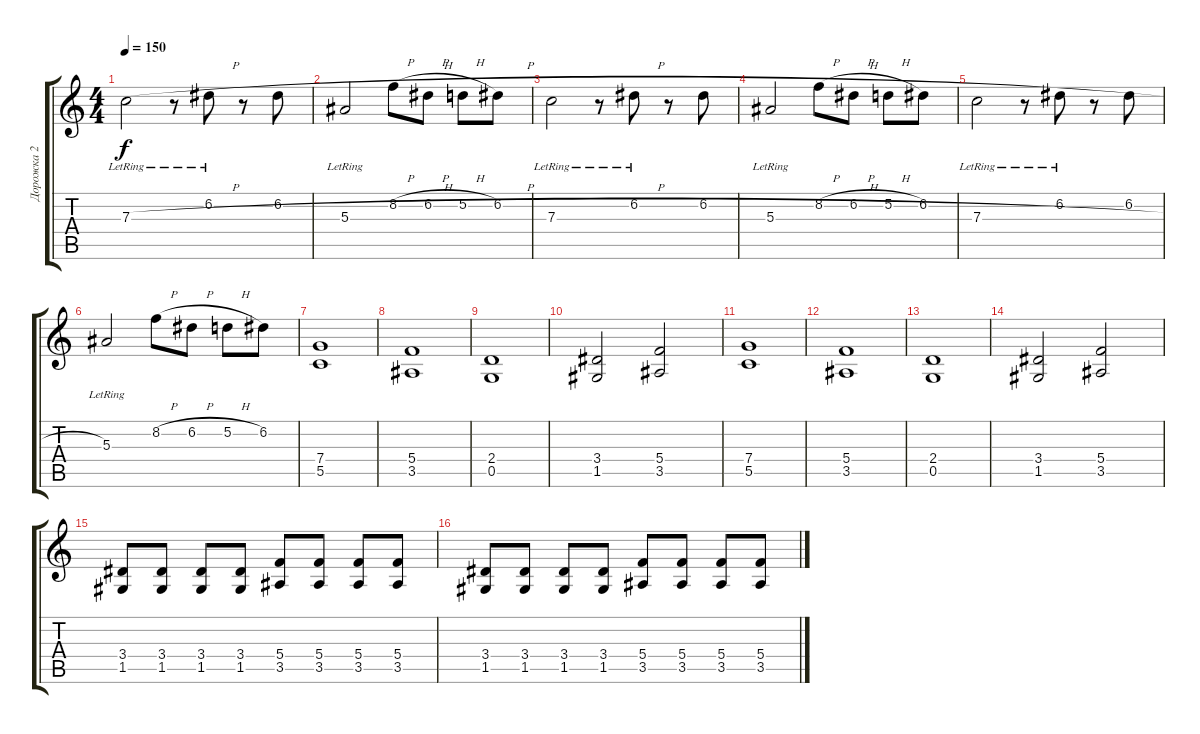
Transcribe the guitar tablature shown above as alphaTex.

\track ("Дорожка 2" "Дорожка 2") {instrument distortionguitar}
\staff {score tabs}
\tuning (D4 A3 F3 C3 G2 D2) {hide}
\ts (4 4)
\tempo 150
\clef g2
\ks c
7.3{h lr}.2{dy f} r.8 6.2{lr}.8 r.8 6.2.8 |
5.3{h lr}.2 8.2{h}.8 6.2{h}.8 5.2{h}.8 6.2.8 |
7.3{h lr}.2 r.8 6.2{lr}.8 r.8 6.2.8 |
5.3{h lr}.2 8.2{h}.8 6.2{h}.8 5.2{h}.8 6.2.8 |
7.3{h lr}.2 r.8 6.2{lr}.8 r.8 6.2.8 |
5.3{lr}.2 8.2{h}.8 6.2{h}.8 5.2{h}.8 6.2.8 |
(7.4 5.5).1 |
(5.4 3.5).1 |
(2.4 0.5).1 |
(3.4 1.5).2 (5.4 3.5).2 |
(7.4 5.5).1 |
(5.4 3.5).1 |
(2.4 0.5).1 |
(3.4 1.5).2 (5.4 3.5).2 |
(3.4 1.5).8 (3.4 1.5).8 (3.4 1.5).8 (3.4 1.5).8 (5.4 3.5).8 (5.4 3.5).8 (5.4 3.5).8 (5.4 3.5).8 |
(3.4 1.5).8 (3.4 1.5).8 (3.4 1.5).8 (3.4 1.5).8 (5.4 3.5).8 (5.4 3.5).8 (5.4 3.5).8 (5.4 3.5).8
